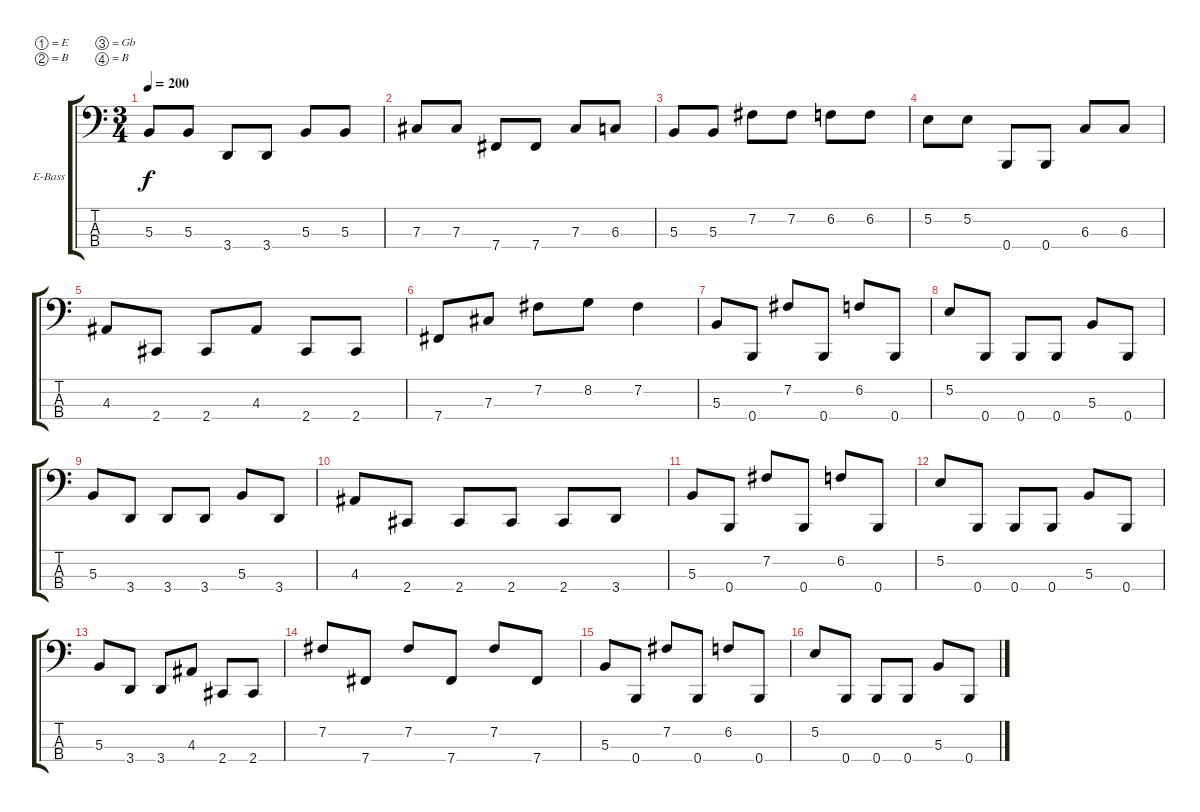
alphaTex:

\bracketExtendMode groupsimilarinstruments
\firstSystemTrackNameOrientation horizontal
\otherSystemsTrackNameOrientation horizontal
\track ("Track 9" "E-Bass") {multiBarRest instrument electricbassfinger}
\staff {score tabs}
\tuning (E2 B1 Gb1 B0)
\ts (3 4)
\tempo 200
\clef f4
\ks c
5.3.8{dy f} 5.3.8 3.4.8 3.4.8 5.3.8 5.3.8 |
7.3.8 7.3.8 7.4.8 7.4.8 7.3.8 6.3.8 |
5.3.8 5.3.8 7.2.8 7.2.8 6.2.8 6.2.8 |
5.2.8 5.2.8 0.4.8 0.4.8 6.3.8 6.3.8 |
4.3.8 2.4.8 2.4.8 4.3.8 2.4.8 2.4.8 |
7.4.8 7.3.8 7.2.8 8.2.8 7.2.4 |
5.3.8 0.4.8 7.2.8 0.4.8 6.2.8 0.4.8 |
5.2.8 0.4.8 0.4.8 0.4.8 5.3.8 0.4.8 |
5.3.8 3.4.8 3.4.8 3.4.8 5.3.8 3.4.8 |
4.3.8 2.4.8 2.4.8 2.4.8 2.4.8 3.4.8 |
5.3.8 0.4.8 7.2.8 0.4.8 6.2.8 0.4.8 |
5.2.8 0.4.8 0.4.8 0.4.8 5.3.8 0.4.8 |
5.3.8 3.4.8 3.4.8 4.3.8 2.4.8 2.4.8 |
7.2.8 7.4.8 7.2.8 7.4.8 7.2.8 7.4.8 |
5.3.8 0.4.8 7.2.8 0.4.8 6.2.8 0.4.8 |
5.2.8 0.4.8 0.4.8 0.4.8 5.3.8 0.4.8
